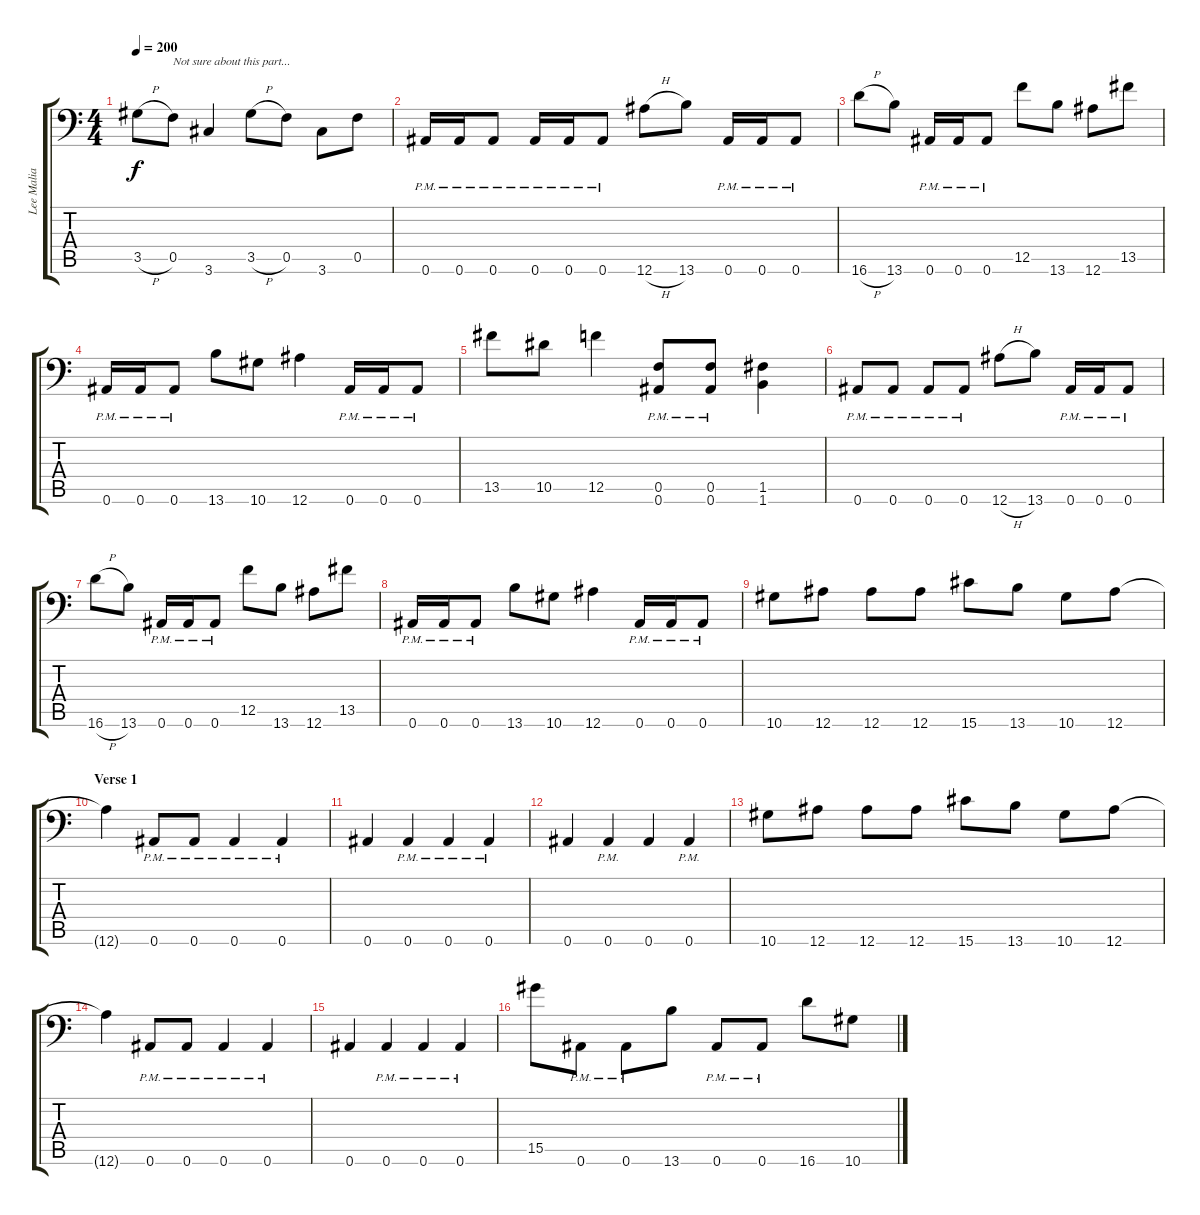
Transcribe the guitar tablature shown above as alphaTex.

\track ("Lee Malia" "Lee Malia") {instrument distortionguitar}
\staff {score tabs}
\tuning (C4 G3 Eb3 Bb2 F2 Bb1) {hide}
\ts (4 4)
\tempo 200
\clef f4
\ks c
3.5{h}.8{dy f} 0.5.8{txt "Not sure about this part..."} 3.6.4 3.5{h}.8 0.5.8 3.6.8 0.5.8 |
0.6{pm}.16 0.6{pm}.16 0.6{pm}.8 0.6{pm}.16 0.6{pm}.16 0.6{pm}.8 12.6{h}.8 13.6.8 0.6{pm}.16 0.6{pm}.16 0.6{pm}.8 |
16.6{h}.8 13.6.8 0.6{pm}.16 0.6{pm}.16 0.6{pm}.8 12.5.8 13.6.8 12.6.8 13.5.8 |
0.6{pm}.16 0.6{pm}.16 0.6{pm}.8 13.6.8 10.6.8 12.6.4 0.6{pm}.16 0.6{pm}.16 0.6{pm}.8 |
13.5.8 10.5.8 12.5.4 (0.5{pm} 0.6{pm}).8 (0.5{pm} 0.6{pm}).8 (1.5 1.6).4 |
0.6{pm}.8 0.6{pm}.8 0.6{pm}.8 0.6{pm}.8 12.6{h}.8 13.6.8 0.6{pm}.16 0.6{pm}.16 0.6{pm}.8 |
16.6{h}.8 13.6.8 0.6{pm}.16 0.6{pm}.16 0.6{pm}.8 12.5.8 13.6.8 12.6.8 13.5.8 |
0.6{pm}.16 0.6{pm}.16 0.6{pm}.8 13.6.8 10.6.8 12.6.4 0.6{pm}.16 0.6{pm}.16 0.6{pm}.8 |
10.6.8 12.6.8 12.6.8 12.6.8 15.6.8 13.6.8 10.6.8 12.6.8 |
\section ("" "Verse 1")
12.6{t}.4 0.6{pm}.8 0.6{pm}.8 0.6{pm}.4 0.6{pm}.4 |
0.6.4 0.6{pm}.4 0.6{pm}.4 0.6{pm}.4 |
0.6.4 0.6{pm}.4 0.6.4 0.6{pm}.4 |
10.6.8 12.6.8 12.6.8 12.6.8 15.6.8 13.6.8 10.6.8 12.6.8 |
12.6{t}.4 0.6{pm}.8 0.6{pm}.8 0.6{pm}.4 0.6{pm}.4 |
0.6.4 0.6{pm}.4 0.6{pm}.4 0.6{pm}.4 |
15.5.8 0.6{pm}.8 0.6{pm}.8 13.6.8 0.6{pm}.8 0.6{pm}.8 16.6.8 10.6.8
